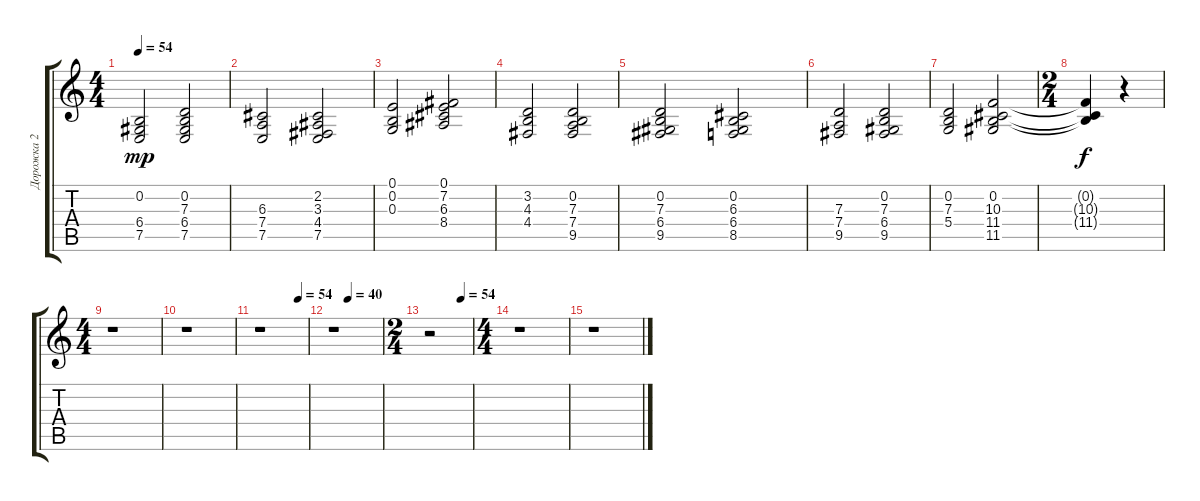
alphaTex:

\track ("Дорожка 2" "Дорожка 2") {instrument synthstrings1}
\staff {score tabs}
\tuning (E4 B3 G3 D3 A2 E2) {hide}
\ts (4 4)
\tempo 54
\clef g2
\ks c
(0.2 6.4 7.5).2{dy mp} (0.2 7.3 6.4 7.5).2 |
(6.3 7.4 7.5).2 (2.2 3.3 4.4 7.5).2 |
(0.1 0.2 0.3).2 (0.1 7.2 6.3 8.4).2 |
(3.2 4.3 4.4).2 (0.2 7.3 7.4 9.5).2 |
(0.2 7.3 6.4 9.5).2 (0.2 6.3 6.4 8.5).2 |
(7.3 7.4 9.5).2 (0.2 7.3 6.4 9.5).2 |
(0.2 7.3 5.4).2 (0.2 10.3 11.4 11.5).2 |
\ts (2 4)
(0.2{t} 10.3{t} 11.4{t}).4{dy f} r.4 |
\ts (4 4)
r.1 |
r.1 |
\tempo (54 0.8125)
r.1 |
\tempo (40 0.3125)
r.1 |
\ts (2 4)
\tempo (54 0.75)
r.2 |
\ts (4 4)
r.1 |
r.1
